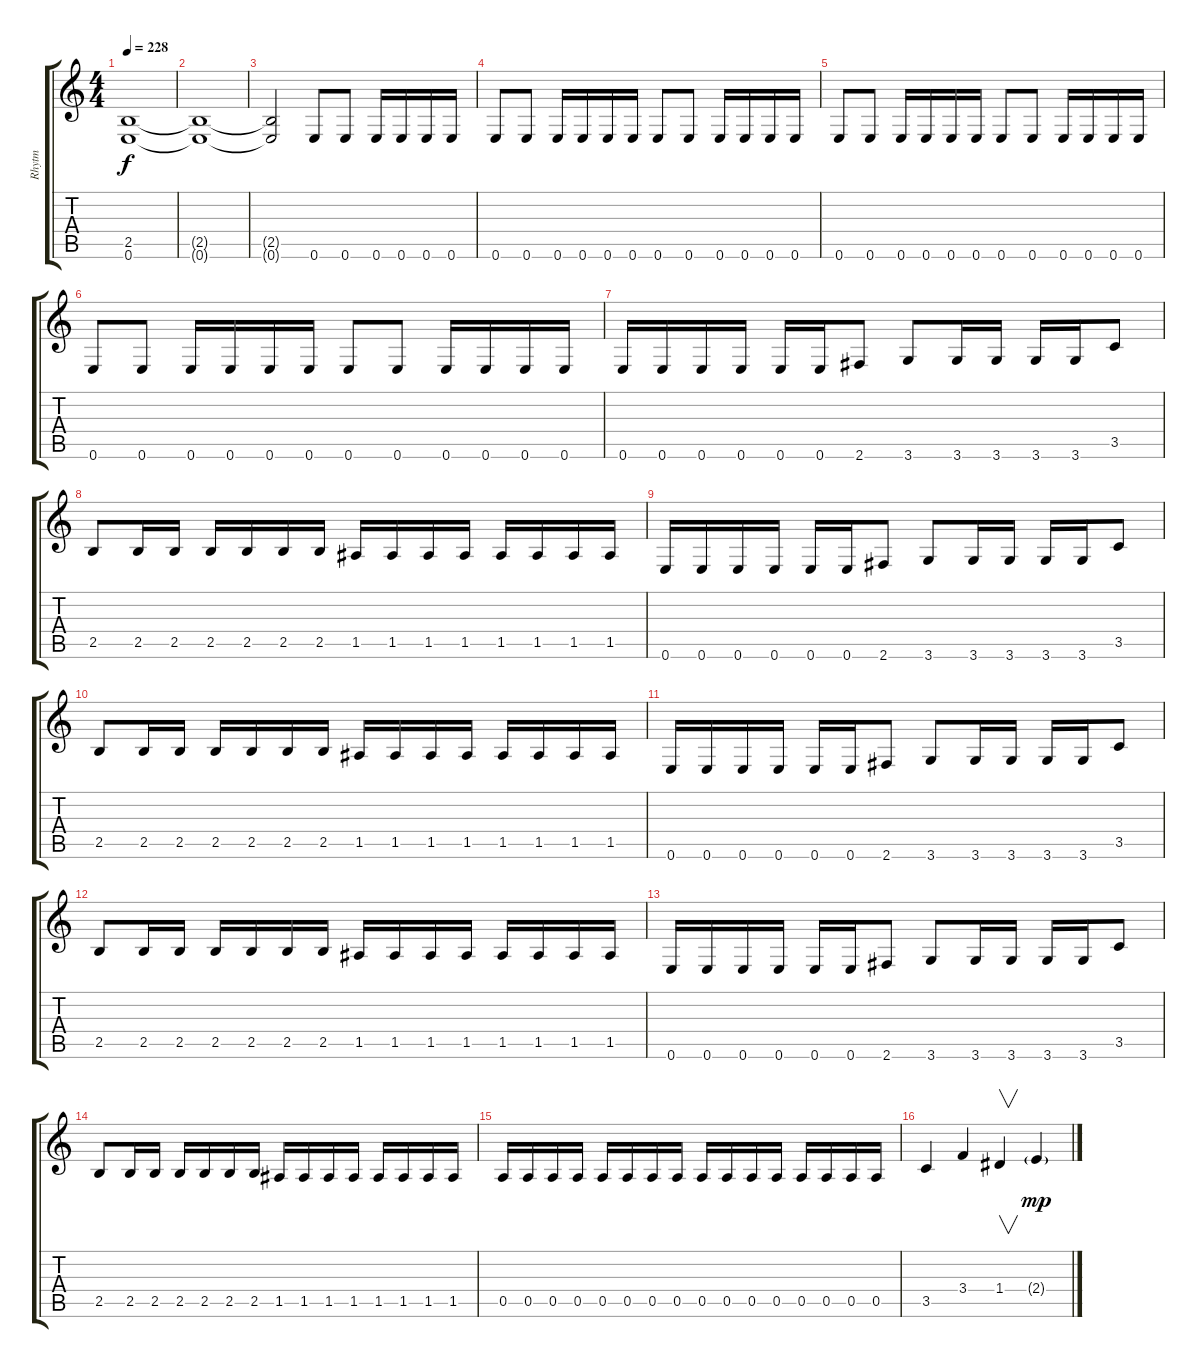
\track ("Rhytm" "Rhytm") {instrument distortionguitar}
\staff {score tabs}
\tuning (E4 B3 G3 D3 A2 E2) {hide}
\ts (4 4)
\tempo 228
\clef g2
\ks c
(2.5 0.6).1{dy f} |
(2.5{t} 0.6{t}).1 |
(2.5{t} 0.6{t}).2 0.6.8 0.6.8 0.6.16 0.6.16 0.6.16 0.6.16 |
0.6.8 0.6.8 0.6.16 0.6.16 0.6.16 0.6.16 0.6.8 0.6.8 0.6.16 0.6.16 0.6.16 0.6.16 |
0.6.8 0.6.8 0.6.16 0.6.16 0.6.16 0.6.16 0.6.8 0.6.8 0.6.16 0.6.16 0.6.16 0.6.16 |
0.6.8 0.6.8 0.6.16 0.6.16 0.6.16 0.6.16 0.6.8 0.6.8 0.6.16 0.6.16 0.6.16 0.6.16 |
0.6.16 0.6.16 0.6.16 0.6.16 0.6.16 0.6.16 2.6.8 3.6.8 3.6.16 3.6.16 3.6.16 3.6.16 3.5.8 |
2.5.8 2.5.16 2.5.16 2.5.16 2.5.16 2.5.16 2.5.16 1.5.16 1.5.16 1.5.16 1.5.16 1.5.16 1.5.16 1.5.16 1.5.16 |
0.6.16 0.6.16 0.6.16 0.6.16 0.6.16 0.6.16 2.6.8 3.6.8 3.6.16 3.6.16 3.6.16 3.6.16 3.5.8 |
2.5.8 2.5.16 2.5.16 2.5.16 2.5.16 2.5.16 2.5.16 1.5.16 1.5.16 1.5.16 1.5.16 1.5.16 1.5.16 1.5.16 1.5.16 |
0.6.16 0.6.16 0.6.16 0.6.16 0.6.16 0.6.16 2.6.8 3.6.8 3.6.16 3.6.16 3.6.16 3.6.16 3.5.8 |
2.5.8 2.5.16 2.5.16 2.5.16 2.5.16 2.5.16 2.5.16 1.5.16 1.5.16 1.5.16 1.5.16 1.5.16 1.5.16 1.5.16 1.5.16 |
0.6.16 0.6.16 0.6.16 0.6.16 0.6.16 0.6.16 2.6.8 3.6.8 3.6.16 3.6.16 3.6.16 3.6.16 3.5.8 |
2.5.8 2.5.16 2.5.16 2.5.16 2.5.16 2.5.16 2.5.16 1.5.16 1.5.16 1.5.16 1.5.16 1.5.16 1.5.16 1.5.16 1.5.16 |
0.5.16 0.5.16 0.5.16 0.5.16 0.5.16 0.5.16 0.5.16 0.5.16 0.5.16 0.5.16 0.5.16 0.5.16 0.5.16 0.5.16 0.5.16 0.5.16 |
3.5.4 3.4.4 1.4.4{v} 2.4{g}.4{dy mp}
